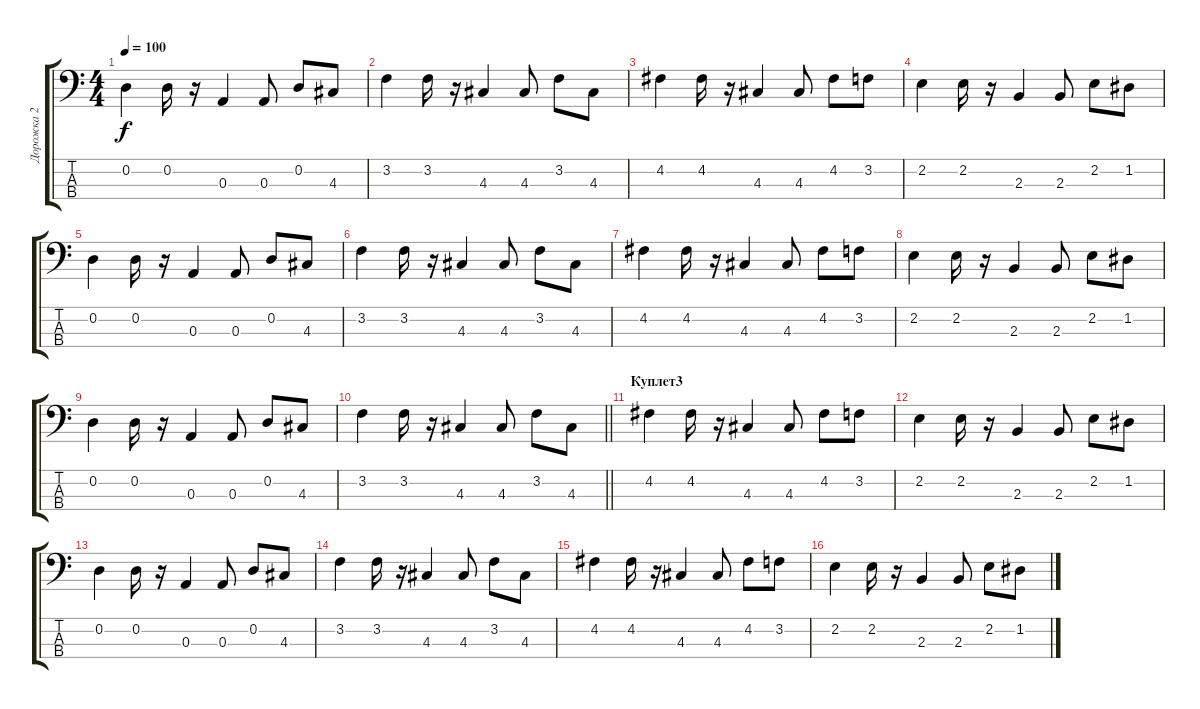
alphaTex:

\track ("Дорожка 2" "Дорожка 2") {instrument electricbassfinger}
\staff {score tabs}
\tuning (G2 D2 A1 E1) {hide}
\ts (4 4)
\tempo 100
\clef f4
\ks c
0.2.4{dy f} 0.2.16 r.16 0.3.4 0.3.8 0.2.8 4.3.8 |
3.2.4 3.2.16 r.16 4.3.4 4.3.8 3.2.8 4.3.8 |
4.2.4 4.2.16 r.16 4.3.4 4.3.8 4.2.8 3.2.8 |
2.2.4 2.2.16 r.16 2.3.4 2.3.8 2.2.8 1.2.8 |
0.2.4 0.2.16 r.16 0.3.4 0.3.8 0.2.8 4.3.8 |
3.2.4 3.2.16 r.16 4.3.4 4.3.8 3.2.8 4.3.8 |
4.2.4 4.2.16 r.16 4.3.4 4.3.8 4.2.8 3.2.8 |
2.2.4 2.2.16 r.16 2.3.4 2.3.8 2.2.8 1.2.8 |
0.2.4 0.2.16 r.16 0.3.4 0.3.8 0.2.8 4.3.8 |
\barLineRight lightlight
3.2.4 3.2.16 r.16 4.3.4 4.3.8 3.2.8 4.3.8 |
\section ("" "Куплет3")
4.2.4 4.2.16 r.16 4.3.4 4.3.8 4.2.8 3.2.8 |
2.2.4 2.2.16 r.16 2.3.4 2.3.8 2.2.8 1.2.8 |
0.2.4 0.2.16 r.16 0.3.4 0.3.8 0.2.8 4.3.8 |
3.2.4 3.2.16 r.16 4.3.4 4.3.8 3.2.8 4.3.8 |
4.2.4 4.2.16 r.16 4.3.4 4.3.8 4.2.8 3.2.8 |
2.2.4 2.2.16 r.16 2.3.4 2.3.8 2.2.8 1.2.8
